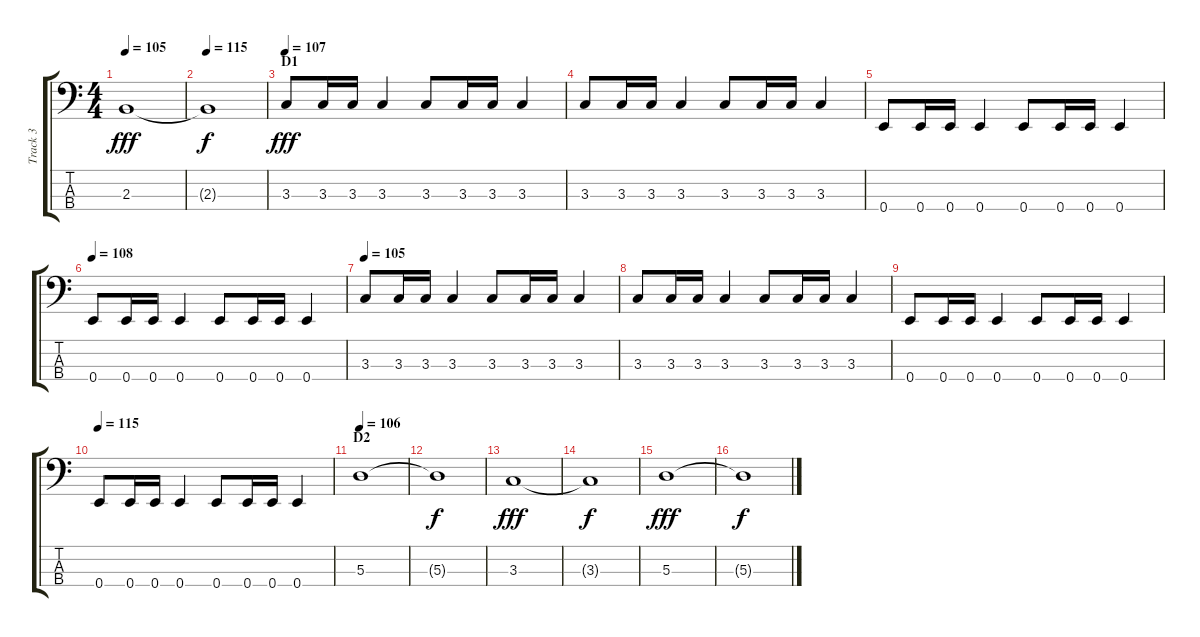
\track ("Track 3" "Track 3") {instrument electricbassfinger}
\staff {score tabs}
\tuning (G2 D2 A1 E1) {hide}
\ts (4 4)
\tempo 105
\clef f4
\ks c
2.3.1{dy fff} |
\tempo 115
2.3{t}.1{dy f} |
\section ("" "D1")
\tempo 107
3.3.8{dy fff} 3.3.16 3.3.16 3.3.4 3.3.8 3.3.16 3.3.16 3.3.4 |
3.3.8 3.3.16 3.3.16 3.3.4 3.3.8 3.3.16 3.3.16 3.3.4 |
0.4.8 0.4.16 0.4.16 0.4.4 0.4.8 0.4.16 0.4.16 0.4.4 |
\tempo 108
0.4.8 0.4.16 0.4.16 0.4.4 0.4.8 0.4.16 0.4.16 0.4.4 |
\tempo 105
3.3.8 3.3.16 3.3.16 3.3.4 3.3.8 3.3.16 3.3.16 3.3.4 |
3.3.8 3.3.16 3.3.16 3.3.4 3.3.8 3.3.16 3.3.16 3.3.4 |
0.4.8 0.4.16 0.4.16 0.4.4 0.4.8 0.4.16 0.4.16 0.4.4 |
\tempo 115
0.4.8 0.4.16 0.4.16 0.4.4 0.4.8 0.4.16 0.4.16 0.4.4 |
\section ("" "D2")
\tempo 106
5.3.1 |
5.3{t}.1{dy f} |
3.3.1{dy fff} |
3.3{t}.1{dy f} |
5.3.1{dy fff} |
5.3{t}.1{dy f}
